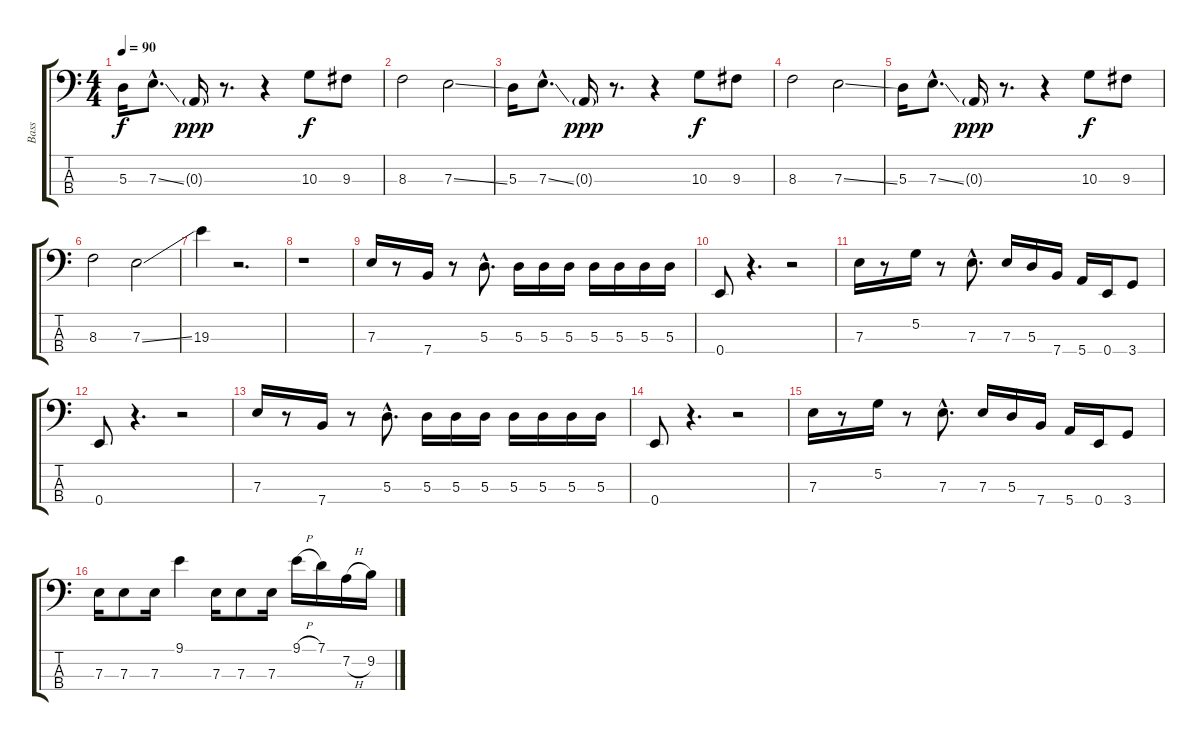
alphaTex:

\track ("Bass" "Bass") {instrument electricbasspick}
\staff {score tabs}
\tuning (G2 D2 A1 E1) {hide}
\ts (4 4)
\tempo 90
\clef f4
\ks c
5.3.16{dy f} 7.3{ss hac}.8{d} 0.3{g}.16{dy ppp} r.8{d} r.4 10.3.8{dy f} 9.3.8 |
8.3.2 7.3{ss}.2 |
5.3.16 7.3{ss hac}.8{d} 0.3{g}.16{dy ppp} r.8{d} r.4 10.3.8{dy f} 9.3.8 |
8.3.2 7.3{ss}.2 |
5.3.16 7.3{ss hac}.8{d} 0.3{g}.16{dy ppp} r.8{d} r.4 10.3.8{dy f} 9.3.8 |
8.3.2 7.3{ss}.2 |
19.3.4 r.2{d} |
r.1 |
7.3.16 r.8 7.4.16 r.8 5.3{hac}.8{d} 5.3.16 5.3.16 5.3.16 5.3.16 5.3.16 5.3.16 5.3.16 |
0.4.8 r.4{d} r.2 |
7.3.16 r.8 5.2.16 r.8 7.3{hac}.8{d} 7.3.16 5.3.16 7.4.16 5.4.16 0.4.16 3.4.8 |
0.4.8 r.4{d} r.2 |
7.3.16 r.8 7.4.16 r.8 5.3{hac}.8{d} 5.3.16 5.3.16 5.3.16 5.3.16 5.3.16 5.3.16 5.3.16 |
0.4.8 r.4{d} r.2 |
7.3.16 r.8 5.2.16 r.8 7.3{hac}.8{d} 7.3.16 5.3.16 7.4.16 5.4.16 0.4.16 3.4.8 |
7.3.16 7.3.8 7.3.16 9.1.4 7.3.16 7.3.8 7.3.16 9.1{h}.16 7.1.16 7.2{h}.16 9.2.16
